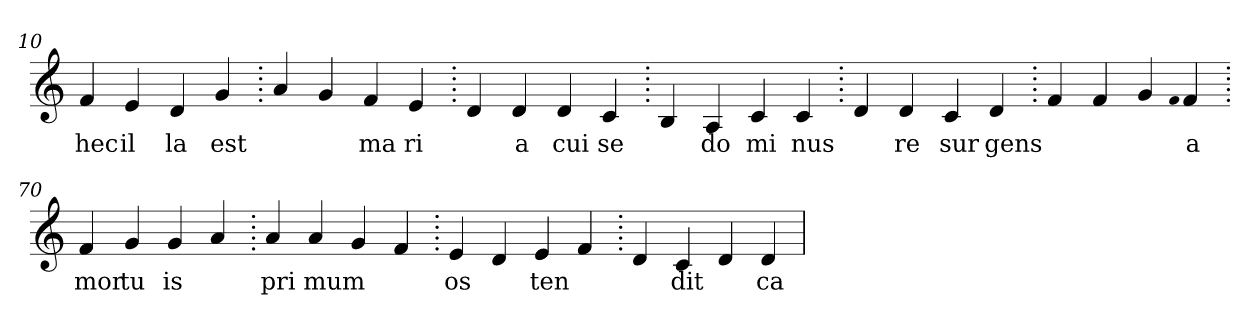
**kern	**text
*part1	*part1
*staff1	*staff1
*clefG2	*
=10.	=10.
4f	hec
4e	il
4d	la
4g	est
=20.	=20.
4a	.
4g	.
4f	ma
4e	ri
=30.	=30.
4d	.
4d	a
4d	cui
4c	se
=40.	=40.
4B	.
4A	do
4c	mi
4c	nus
=50.	=50.
4d	.
4d	re
4c	sur
4d	gens
=60.	=60.
4f	.
4f	.
4g	.
qqf	.
4f	a
=70.	=70.
4f	mor
4g	tu
4g	is
4a	.
=80.	=80.
4a	pri
4a	mum
4g	.
4f	.
=90.	=90.
4e	os
4d	.
4e	ten
4f	.
=100.	=100.
4d	.
4c	dit
4d	.
4d	ca
=	=
*-	*-
